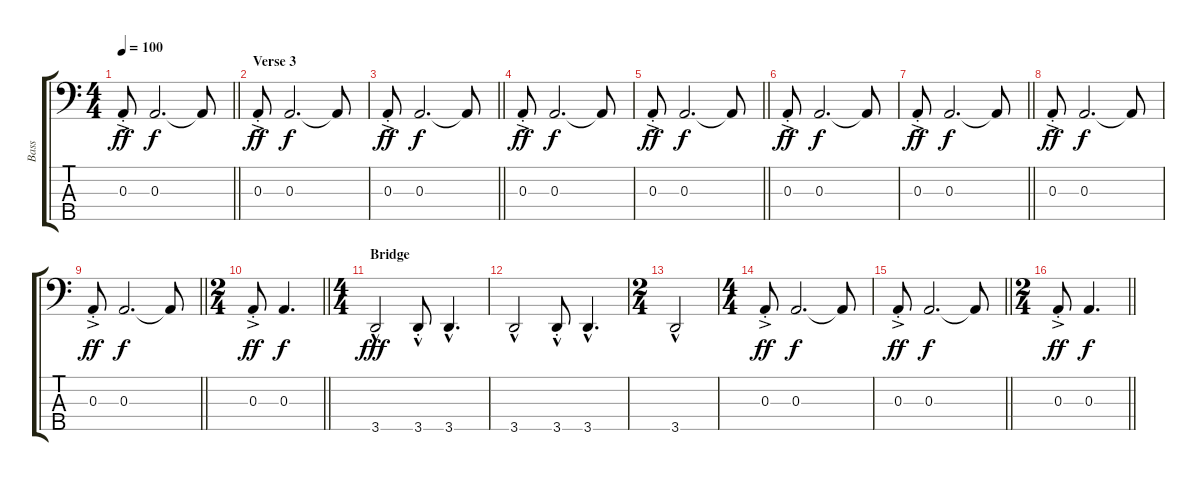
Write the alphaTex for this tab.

\track ("Bass" "Bass") {instrument electricbassfinger}
\staff {score tabs}
\tuning (G2 D2 A1 E1 B0) {hide}
\ts (4 4)
\tempo 100
\clef f4
\barLineRight lightlight
\ks c
0.3{ac st}.8{dy ff} 0.3.2{d dy f} 0.3{t}.8 |
\section ("" "Verse 3")
0.3{ac st}.8{dy ff} 0.3.2{d dy f} 0.3{t}.8 |
\barLineRight lightlight
0.3{ac st}.8{dy ff} 0.3.2{d dy f} 0.3{t}.8 |
0.3{ac st}.8{dy ff} 0.3.2{d dy f} 0.3{t}.8 |
\barLineRight lightlight
0.3{ac st}.8{dy ff} 0.3.2{d dy f} 0.3{t}.8 |
0.3{ac st}.8{dy ff} 0.3.2{d dy f} 0.3{t}.8 |
\barLineRight lightlight
0.3{ac st}.8{dy ff} 0.3.2{d dy f} 0.3{t}.8 |
0.3{ac st}.8{dy ff} 0.3.2{d dy f} 0.3{t}.8 |
\barLineRight lightlight
0.3{ac st}.8{dy ff} 0.3.2{d dy f} 0.3{t}.8 |
\ts (2 4)
\barLineRight lightlight
0.3{ac st}.8{dy ff} 0.3.4{d dy f} |
\ts (4 4)
\section ("" "Bridge")
3.5{hac}.2{dy fff} 3.5{hac st}.8 3.5{hac}.4{d} |
3.5{hac}.2 3.5{hac st}.8 3.5{hac}.4{d} |
\ts (2 4)
3.5{hac}.2 |
\ts (4 4)
0.3{ac st}.8{dy ff} 0.3.2{d dy f} 0.3{t}.8 |
\barLineRight lightlight
0.3{ac st}.8{dy ff} 0.3.2{d dy f} 0.3{t}.8 |
\ts (2 4)
\barLineRight lightlight
0.3{ac st}.8{dy ff} 0.3.4{d dy f}
